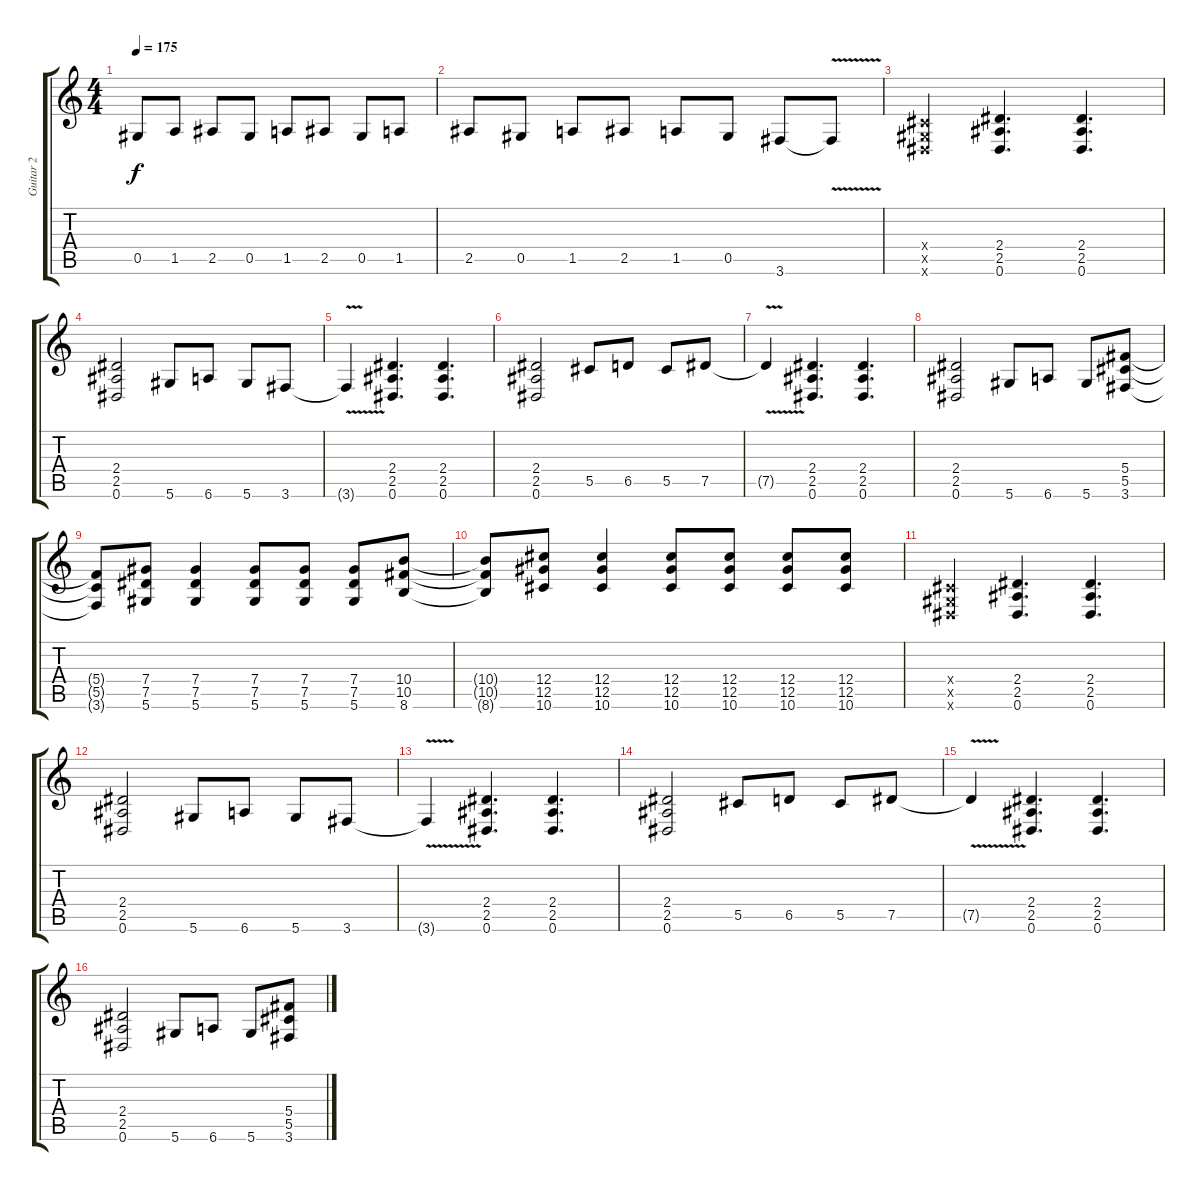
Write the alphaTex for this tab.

\track ("Guitar 2" "Guitar 2") {instrument distortionguitar}
\staff {score tabs}
\tuning (Eb4 Bb3 Gb3 Db3 Ab2 Eb2) {hide}
\ts (4 4)
\tempo 175
\clef g2
\ks c
0.5.8{dy f} 1.5.8 2.5.8 0.5.8 1.5.8 2.5.8 0.5.8 1.5.8 |
2.5.8 0.5.8 1.5.8 2.5.8 1.5.8 0.5.8 3.6.8 3.6{v t}.8 |
(0.4{x} 0.5{x} 0.6{x}).4 (2.4 2.5 0.6).4{d} (2.4 2.5 0.6).4{d} |
(2.4 2.5 0.6).2 5.6.8 6.6.8 5.6.8 3.6.8 |
3.6{v t}.4 (2.4 2.5 0.6).4{d} (2.4 2.5 0.6).4{d} |
(2.4 2.5 0.6).2 5.5.8 6.5.8 5.5.8 7.5.8 |
7.5{v t}.4 (2.4 2.5 0.6).4{d} (2.4 2.5 0.6).4{d} |
(2.4 2.5 0.6).2 5.6.8 6.6.8 5.6.8 (5.4 5.5 3.6).8 |
(5.4{t} 5.5{t} 3.6{t}).8 (7.4 7.5 5.6).8 (7.4 7.5 5.6).4 (7.4 7.5 5.6).8 (7.4 7.5 5.6).8 (7.4 7.5 5.6).8 (10.4 10.5 8.6).8 |
(10.4{t} 10.5{t} 8.6{t}).8 (12.4 12.5 10.6).8 (12.4 12.5 10.6).4 (12.4 12.5 10.6).8 (12.4 12.5 10.6).8 (12.4 12.5 10.6).8 (12.4 12.5 10.6).8 |
(0.4{x} 0.5{x} 0.6{x}).4 (2.4 2.5 0.6).4{d} (2.4 2.5 0.6).4{d} |
(2.4 2.5 0.6).2 5.6.8 6.6.8 5.6.8 3.6.8 |
3.6{v t}.4 (2.4 2.5 0.6).4{d} (2.4 2.5 0.6).4{d} |
(2.4 2.5 0.6).2 5.5.8 6.5.8 5.5.8 7.5.8 |
7.5{v t}.4 (2.4 2.5 0.6).4{d} (2.4 2.5 0.6).4{d} |
(2.4 2.5 0.6).2 5.6.8 6.6.8 5.6.8 (5.4 5.5 3.6).8
